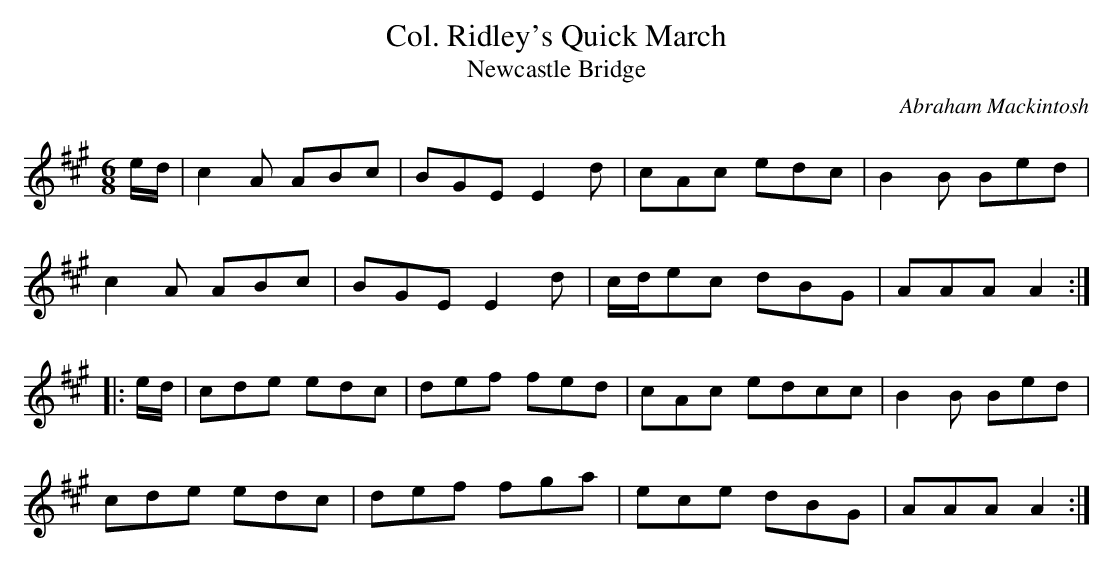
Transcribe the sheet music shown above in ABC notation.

X:1
T:Col. Ridley's Quick March
T:Newcastle Bridge
C:Abraham Mackintosh
M:6/8
L:1/8
K:A
e/d/|c2A ABc|BGE E2d|cAc edc|B2B Bed|
c2A ABc|BGE E2d|c/d/ec dBG|AAA A2:|
|:e/d/|cde edc|def fed|cAc edcc|B2B Bed|
cde edc|def fga|ece dBG|AAA A2:|]
